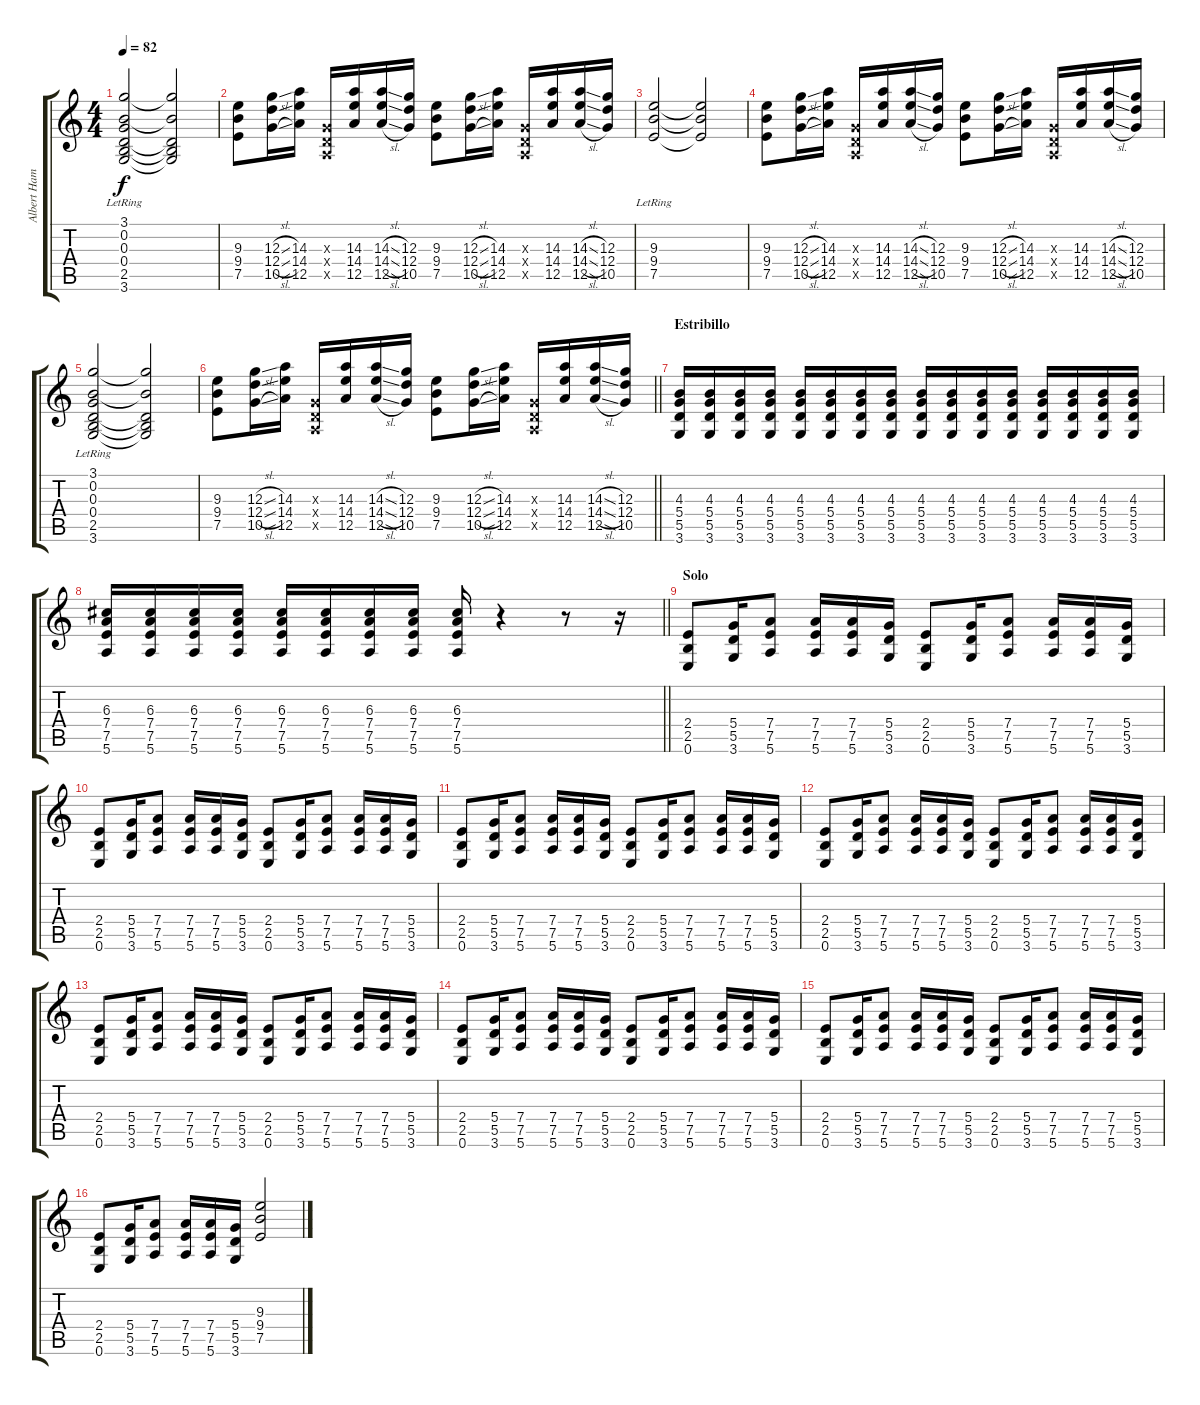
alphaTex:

\track ("Albert Hammond Jr." "Albert Ham") {instrument overdrivenguitar}
\staff {score tabs}
\tuning (E4 B3 G3 D3 A2 E2) {hide}
\ts (4 4)
\tempo 82
\clef g2
\ks c
(3.1 0.2 0.3 0.4{lr} 2.5 3.6).2{dy f volume 8} (3.1{t} 0.2{t} 0.4{t} 2.5{t} 3.6{t}).2 |
(9.3 9.4 7.5).8{volume 10} (12.3{sl} 12.4{sl} 10.5{sl}).16 (14.3 14.4 12.5).16 (0.3{x} 0.4{x} 0.5{x}).16 (14.3 14.4 12.5).16 (14.3{sl} 14.4{sl} 12.5{sl}).16 (12.3 12.4 10.5).16 (9.3 9.4 7.5).8 (12.3{sl} 12.4{sl} 10.5{sl}).16 (14.3 14.4 12.5).16 (0.3{x} 0.4{x} 0.5{x}).16 (14.3 14.4 12.5).16 (14.3{sl} 14.4{sl} 12.5{sl}).16 (12.3 12.4 10.5).16 |
(9.3{lr} 9.4{lr} 7.5{lr}).2 (9.3{t} 9.4{t} 7.5{t}).2 |
(9.3 9.4 7.5).8 (12.3{sl} 12.4{sl} 10.5{sl}).16 (14.3 14.4 12.5).16 (0.3{x} 0.4{x} 0.5{x}).16 (14.3 14.4 12.5).16 (14.3{sl} 14.4{sl} 12.5{sl}).16 (12.3 12.4 10.5).16 (9.3 9.4 7.5).8 (12.3{sl} 12.4{sl} 10.5{sl}).16 (14.3 14.4 12.5).16 (0.3{x} 0.4{x} 0.5{x}).16 (14.3 14.4 12.5).16 (14.3{sl} 14.4{sl} 12.5{sl}).16 (12.3 12.4 10.5).16 |
(3.1 0.2 0.3 0.4{lr} 2.5 3.6).2{volume 4} (3.1{t} 0.2{t} 0.4{t} 2.5{t} 3.6{t}).2 |
\barLineRight lightlight
(9.3 9.4 7.5).8{volume 10} (12.3{sl} 12.4{sl} 10.5{sl}).16 (14.3 14.4 12.5).16 (0.3{x} 0.4{x} 0.5{x}).16 (14.3 14.4 12.5).16 (14.3{sl} 14.4{sl} 12.5{sl}).16 (12.3 12.4 10.5).16 (9.3 9.4 7.5).8 (12.3{sl} 12.4{sl} 10.5{sl}).16 (14.3 14.4 12.5).16 (0.3{x} 0.4{x} 0.5{x}).16 (14.3 14.4 12.5).16 (14.3{sl} 14.4{sl} 12.5{sl}).16 (12.3 12.4 10.5).16 |
\section ("" "Estribillo")
(4.3 5.4 5.5 3.6).16 (4.3 5.4 5.5 3.6).16 (4.3 5.4 5.5 3.6).16 (4.3 5.4 5.5 3.6).16 (4.3 5.4 5.5 3.6).16 (4.3 5.4 5.5 3.6).16 (4.3 5.4 5.5 3.6).16 (4.3 5.4 5.5 3.6).16 (4.3 5.4 5.5 3.6).16 (4.3 5.4 5.5 3.6).16 (4.3 5.4 5.5 3.6).16 (4.3 5.4 5.5 3.6).16 (4.3 5.4 5.5 3.6).16 (4.3 5.4 5.5 3.6).16 (4.3 5.4 5.5 3.6).16 (4.3 5.4 5.5 3.6).16 |
\barLineRight lightlight
(6.3 7.4 7.5 5.6).16 (6.3 7.4 7.5 5.6).16 (6.3 7.4 7.5 5.6).16 (6.3 7.4 7.5 5.6).16 (6.3 7.4 7.5 5.6).16 (6.3 7.4 7.5 5.6).16 (6.3 7.4 7.5 5.6).16 (6.3 7.4 7.5 5.6).16 (6.3 7.4 7.5 5.6).16 r.4 r.8 r.16 |
\section ("" "Solo")
(2.4 2.5 0.6).8 (5.4 5.5 3.6).16 (7.4 7.5 5.6).8 (7.4 7.5 5.6).16 (7.4 7.5 5.6).16 (5.4 5.5 3.6).16 (2.4 2.5 0.6).8 (5.4 5.5 3.6).16 (7.4 7.5 5.6).8 (7.4 7.5 5.6).16 (7.4 7.5 5.6).16 (5.4 5.5 3.6).16 |
(2.4 2.5 0.6).8 (5.4 5.5 3.6).16 (7.4 7.5 5.6).8 (7.4 7.5 5.6).16 (7.4 7.5 5.6).16 (5.4 5.5 3.6).16 (2.4 2.5 0.6).8 (5.4 5.5 3.6).16 (7.4 7.5 5.6).8 (7.4 7.5 5.6).16 (7.4 7.5 5.6).16 (5.4 5.5 3.6).16 |
(2.4 2.5 0.6).8 (5.4 5.5 3.6).16 (7.4 7.5 5.6).8 (7.4 7.5 5.6).16 (7.4 7.5 5.6).16 (5.4 5.5 3.6).16 (2.4 2.5 0.6).8 (5.4 5.5 3.6).16 (7.4 7.5 5.6).8 (7.4 7.5 5.6).16 (7.4 7.5 5.6).16 (5.4 5.5 3.6).16 |
(2.4 2.5 0.6).8 (5.4 5.5 3.6).16 (7.4 7.5 5.6).8 (7.4 7.5 5.6).16 (7.4 7.5 5.6).16 (5.4 5.5 3.6).16 (2.4 2.5 0.6).8 (5.4 5.5 3.6).16 (7.4 7.5 5.6).8 (7.4 7.5 5.6).16 (7.4 7.5 5.6).16 (5.4 5.5 3.6).16 |
(2.4 2.5 0.6).8 (5.4 5.5 3.6).16 (7.4 7.5 5.6).8 (7.4 7.5 5.6).16 (7.4 7.5 5.6).16 (5.4 5.5 3.6).16 (2.4 2.5 0.6).8 (5.4 5.5 3.6).16 (7.4 7.5 5.6).8 (7.4 7.5 5.6).16 (7.4 7.5 5.6).16 (5.4 5.5 3.6).16 |
(2.4 2.5 0.6).8 (5.4 5.5 3.6).16 (7.4 7.5 5.6).8 (7.4 7.5 5.6).16 (7.4 7.5 5.6).16 (5.4 5.5 3.6).16 (2.4 2.5 0.6).8 (5.4 5.5 3.6).16 (7.4 7.5 5.6).8 (7.4 7.5 5.6).16 (7.4 7.5 5.6).16 (5.4 5.5 3.6).16 |
(2.4 2.5 0.6).8 (5.4 5.5 3.6).16 (7.4 7.5 5.6).8 (7.4 7.5 5.6).16 (7.4 7.5 5.6).16 (5.4 5.5 3.6).16 (2.4 2.5 0.6).8 (5.4 5.5 3.6).16 (7.4 7.5 5.6).8 (7.4 7.5 5.6).16 (7.4 7.5 5.6).16 (5.4 5.5 3.6).16 |
(2.4 2.5 0.6).8 (5.4 5.5 3.6).16 (7.4 7.5 5.6).8 (7.4 7.5 5.6).16 (7.4 7.5 5.6).16 (5.4 5.5 3.6).16 (9.3 9.4 7.5).2
